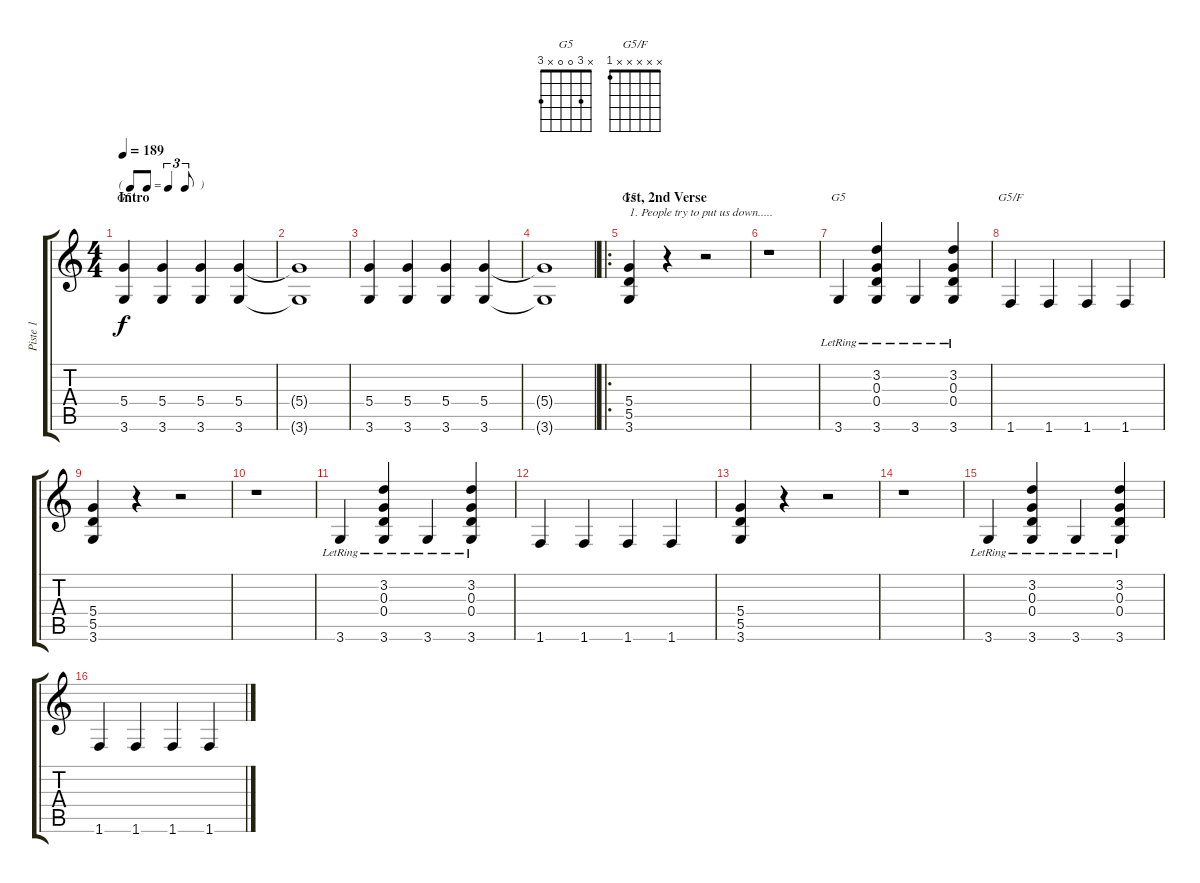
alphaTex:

\track ("Piste 1" "Piste 1") {instrument electricguitarclean}
\staff {score tabs}
\tuning (E4 B3 G3 D3 A2 E2) {hide}
\chord ("G5" x x x 5 x 3)
\chord ("G5" x x x 5 5 3) {barre 5}
\chord ("G5" x 3 0 0 x 3)
\chord ("G5/F" x x x x x 1)
\ts (4 4)
\tf triplet8th
\section ("" "Intro")
\tempo 189
\clef g2
\ks c
(5.4 3.6).4{ch "G5" dy f instrument electricguitarclean} (5.4 3.6).4 (5.4 3.6).4 (5.4 3.6).4 |
(5.4{t} 3.6{t}).1 |
(5.4 3.6).4 (5.4 3.6).4 (5.4 3.6).4 (5.4 3.6).4 |
(5.4{t} 3.6{t}).1 |
\ro
\section ("" "1st, 2nd Verse")
(5.4 5.5 3.6).4{ch "G5" txt "1. People try to put us down....."} r.4 r.2 |
r.1 |
3.6{lr}.4{ch "G5"} (3.2 0.3 0.4 3.6{lr}).4 3.6{lr}.4 (3.2 0.3 0.4 3.6{lr}).4 |
1.6.4{ch "G5/F"} 1.6.4 1.6.4 1.6.4 |
(5.4 5.5 3.6).4 r.4 r.2 |
r.1 |
3.6{lr}.4 (3.2 0.3 0.4 3.6{lr}).4 3.6{lr}.4 (3.2 0.3 0.4 3.6{lr}).4 |
1.6.4 1.6.4 1.6.4 1.6.4 |
(5.4 5.5 3.6).4 r.4 r.2 |
r.1 |
3.6{lr}.4 (3.2 0.3 0.4 3.6{lr}).4 3.6{lr}.4 (3.2 0.3 0.4 3.6{lr}).4 |
1.6.4 1.6.4 1.6.4 1.6.4
